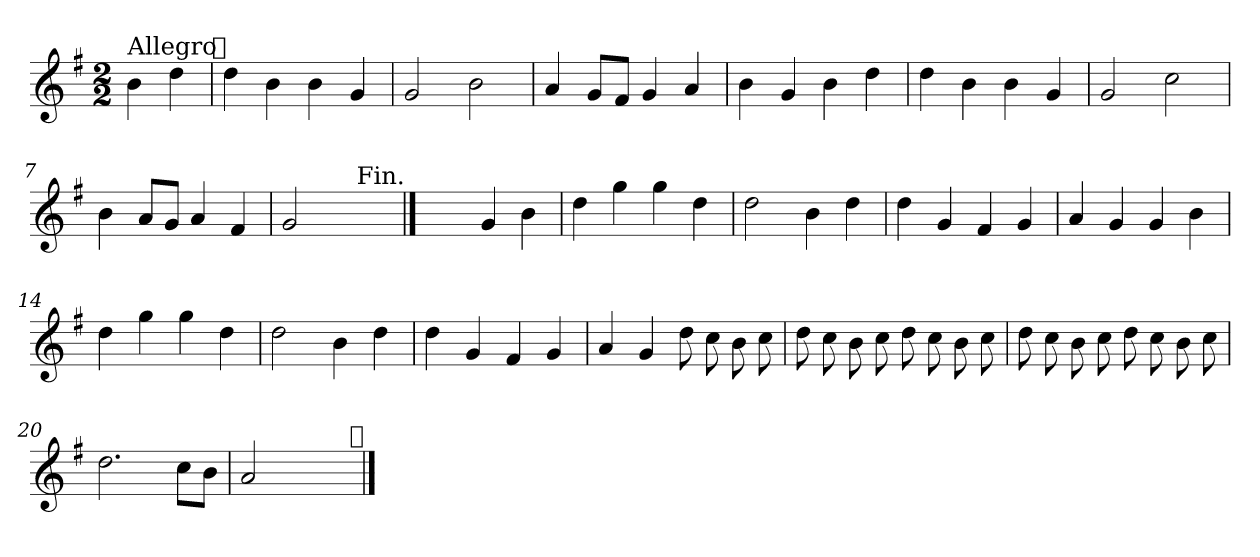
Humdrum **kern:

**kern
*part1
*staff1
*clefG2
*k[f#]
*G:
*M2/2
=
!LO:TX:a:t=Allegro
4b\
4dd\
!LO:TX:a:t=𝄋
=1
4dd\
4b\
4b\
4g/
=2
2g/
2b\
=3
4a/
8g/L
8f#/J
4g/
4a/
=4
4b\
4g/
4b\
4dd\
!!LO:LB:g=z
=5
4dd\
4b\
4b\
4g/
=6
2g/
2cc\
=7
4b\
8a/L
8g/J
4a/
4f#/
=8
2g/
2ryy
!LO:TX:a:rj:t=Fin.
==9
2ryy
4g/
4b\
=10
4dd\
4gg\
4gg\
4dd\
!!LO:LB:g=z
=11
2dd\
4b\
4dd\
=12
4dd\
4g/
4f#/
4g/
=13
4a/
4g/
4g/
4b\
=14
4dd\
4gg\
4gg\
4dd\
=15
2dd\
4b\
4dd\
=16
4dd\
4g/
4f#/
4g/
!!LO:LB:g=z
=17
4a/
4g/
8dd\
8cc\
8b\
8cc\
=18
8dd\
8cc\
8b\
8cc\
8dd\
8cc\
8b\
8cc\
=19
8dd\
8cc\
8b\
8cc\
8dd\
8cc\
8b\
8cc\
=20
2.dd\
8cc\L
8b\J
=21
2a/
2ryy
!LO:TX:a:t=𝄋
==
*-
